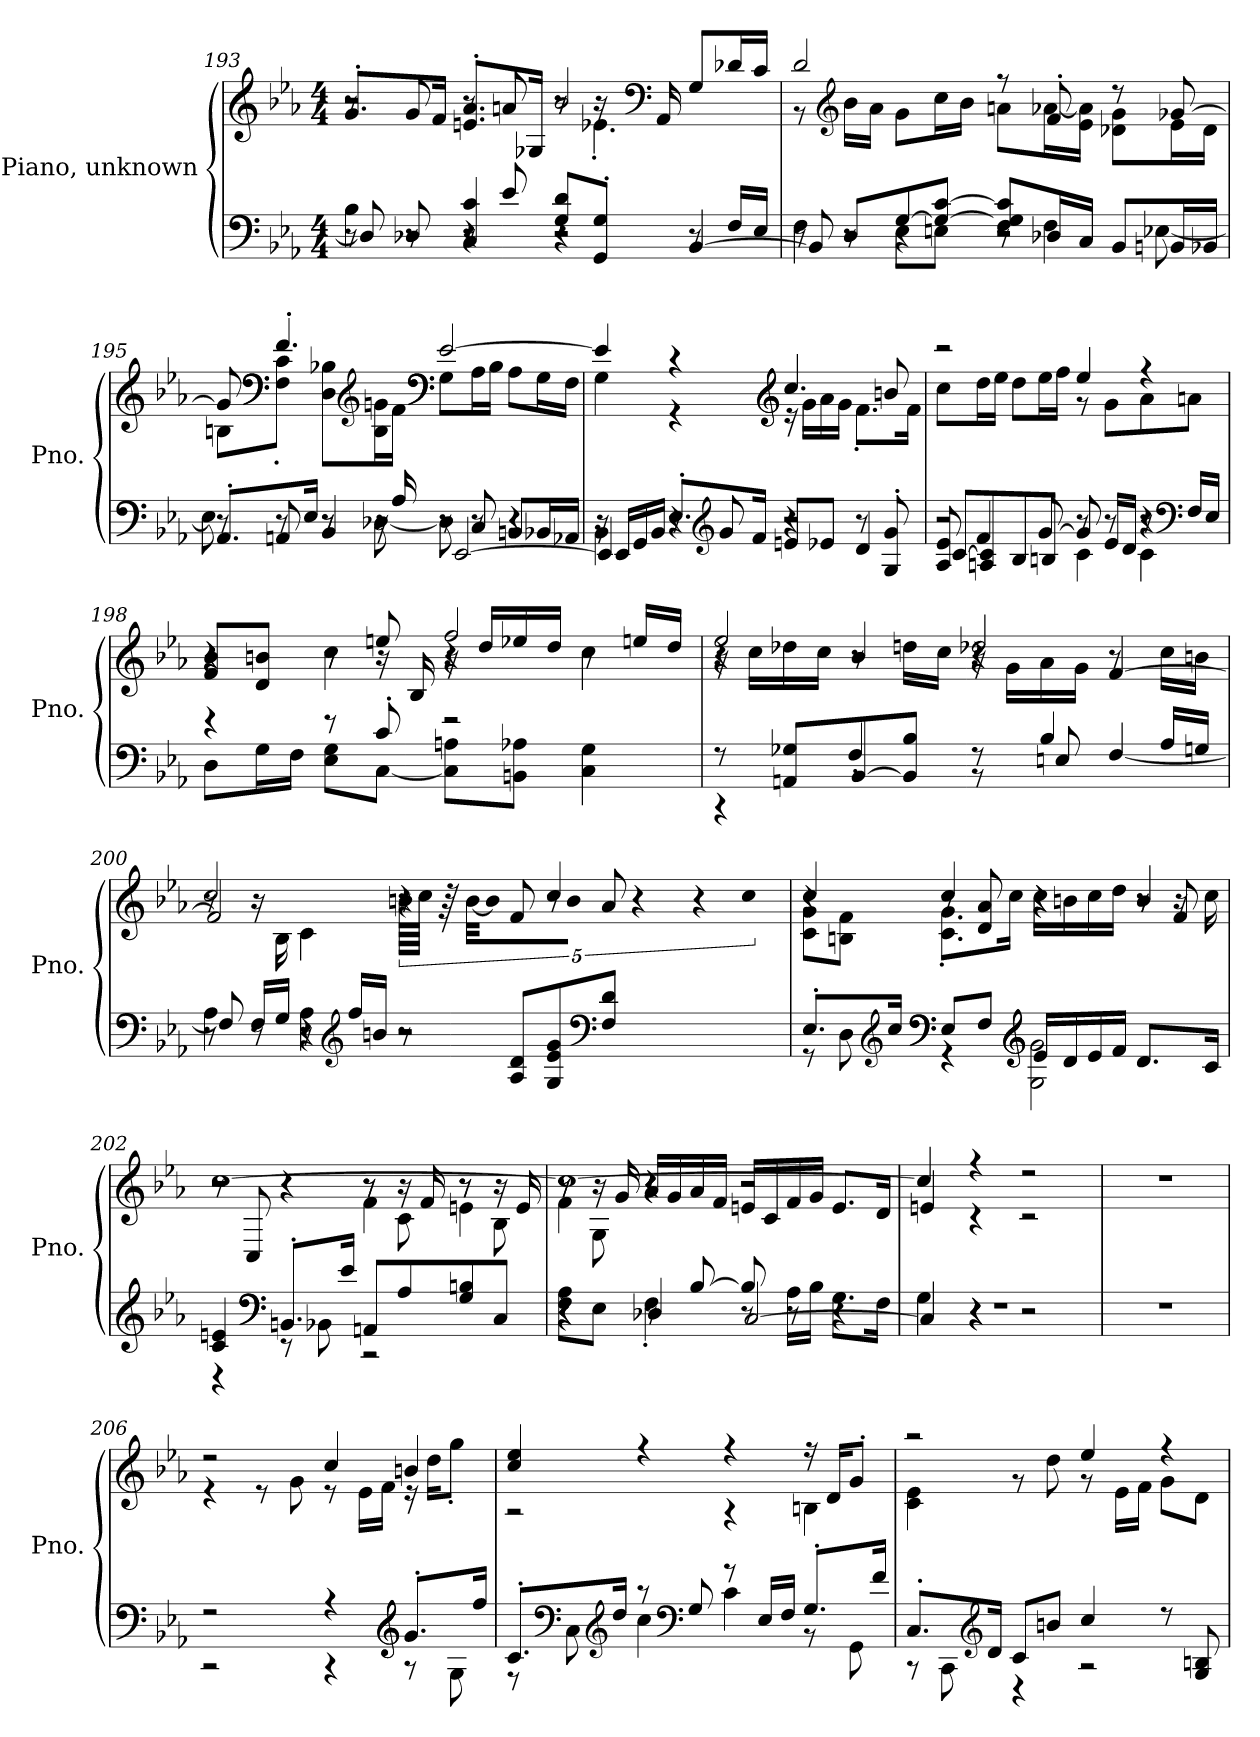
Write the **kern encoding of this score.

**kern	**kern
*part1	*part1
*staff2	*staff1
*I"Piano, unknown	*
*I'Pno.	*
!!LO:LB:g=z
*clefF4	*clefG2
*k[b-e-a-]	*k[b-e-a-]
*M4/4	*M4/4
=193	=193
*^	*^
*	*^	*	*^
8r	4B-\	8D/]	8r	2r	8.g'/L
8D-X/	.	8r	8g/	.	.
.	.	.	.	.	16f/Jk
8r	4r	4C/ 4c/	8r	.	8.en/' 8.a-/'L
8e-/	.	.	8an/	.	.
.	.	.	.	.	16G-X/Jk
8G/ 8d/L	2r	4r	2b-/	8r	8r
8GG/' 8G/'J	.	.	.	4.e-X'\	16r
*	*	*	*clefF4	*	*
.	.	.	.	.	16AA-/
8r	.	[4BB-/	.	.	8G-/L
16F/LL	.	.	.	.	16d-X/L
16E-/JJ	.	.	.	.	16c/JJ
*	*	*	*	*v	*v
=194	=194	=194	=194	=194
8r	4F\	8BB-/]	2d/	8r
*	*	*	*clefG2	*
8D/L	.	8r	.	16b-\LL
.	.	.	.	16a-\JJ
[8G/	8E-\L	4r	.	8g\L
8G/_ [8c/J	8En\J	.	.	16cc\L
.	.	.	.	16b-\JJ
8F/ 8G/] 8c/]L	8r	2r	8r	8an\L
16D-X/L	4F\	.	8f'/	[16a-X\L
16C/JJ	.	.	.	16e-\ 16a-\]JJ
8BB-/L	.	.	8r	8d-X\ 8g\L
16BBn/L	[8E-X\	.	[8g-X/	16e-\L
16BB-X/JJ	.	.	.	16d-\JJ
!!LO:PB:g=z	!!
=195	=195	=195	=195	=195
8.AA-'/L	8E-\]	8r	8g-/]	8Bn\L
*	*	*	*clefF4	*
.	8r	8AAn/	4.f'/	8F\' 8c\'J
16E-/Jk	.	.	.	.
8r	8r	4BB-/	.	8D\ 8B-X\L
*	*	*	*clefG2	*
16r	[8D-X\	.	.	16B-\ 16gn\L
16A-/	.	.	.	16f\JJ
*	*	*	*clefF4	*
8r	8D-\]	[2EE-/	[2e-/	8G\L
8C/	8r	.	.	16A-\L
.	.	.	.	16B-\JJ
8BBn/L	4r	.	.	8A-\L
16BB-X/L	.	.	.	16G\L
16AA-X/JJ	.	.	.	16F\JJ
=196	=196	=196	=196	=196
16r	4BB-\	4EE-/]	4e-/]	4G\
16EE-/LL	.	.	.	.
16GG/	.	.	.	.
16BB-/JJ	.	.	.	.
8.E-'/L	4r	8r	4r	4r
*clefG2	*	*	*	*
.	.	8g/	.	.
16f/Jk	.	.	.	.
*	*	*	*clefG2	*
8en/L	2r	4r	4.cc/	16r
.	.	.	.	16g\LL
8e-X/J	.	.	.	16a-\
.	.	.	.	16g\JJ
8r	.	4d/	.	8.f'\L
8G/' 8g/'	.	.	8bn/	.
.	.	.	.	16f\Jk
!!LO:LB:g=z	!!
=197	=197	=197	=197	=197
8A-/ 8e-/	2r	[8c/L	2r	8cc\L
4f/	.	8An/ 8c/]	.	16dd\L
.	.	.	.	16ee-\JJ
.	.	8B-/	.	8dd\L
[8g/	.	8Bn/J	.	16ee-\L
.	.	.	.	16ff\JJ
8g/]	4c\	8r	4ee-/	8r
8r	.	16e-/LL	.	8g\L
.	.	16d/JJ	.	.
4r	4c\	8r	4r	8a-\
*clefF4	*	*	*	*
.	.	16F/LL	.	8an\J
.	.	16E-/JJ	.	.
*	*v	*v	*	*
=198	=198	=198	=198
*	*	*	*^
4r	8D\L	4r	4r	8f/ 8b-/L
.	16G\L	.	.	8d/ 8bn/J
.	16F\JJ	.	.	.
8r	8E-\ 8G\L	8r	4cc\	8r
8c'/	[8C\J	8een/	.	16r
.	.	.	.	16B-/
2r	8C\] 8An\L	2ff/	4r	16r
.	.	.	.	16dd/LL
.	8BBn\ 8A-X\J	.	.	16ee-X/
.	.	.	.	16dd/JJ
.	4C\ 4G\	.	4cc\	8r
.	.	.	.	16een/LL
.	.	.	.	16dd/JJ
!!LO:LB:g=z	!!	!!
=199	=199	=199	=199	=199
8r	4r	2ee-/	16r	4r
.	.	.	16cc\LL	.
8AAn/ 8G-X/L	.	.	16dd-X\	.
.	.	.	16cc\JJ	.
[8BB-/	4F'/	.	8r	4b-/
8BB-/] 8B-/J	.	.	16ddn\LL	.
.	.	.	16cc\JJ	.
8r	8r	2dd-X/	16r	4r
.	.	.	16g\LL	.
4B-/	8En/	.	16a-\	.
.	.	.	16g\JJ	.
.	[4F/	.	8r	[4f/
16A-/LL	.	.	16cc\LL	.
16Gn/JJ	.	.	16bn\JJ	.
=200	=200	=200	=200	=200
*	*^	*	*	*
8r	4A-\	8F/]	2cc/	8r	2f/]
16F/LL	.	8r	.	16r	.
16G/JJ	.	.	.	16B-\	.
8r	4A-\	4r	.	4c\	.
*clefG2	*	*	*	*	*
16ff/LL	.	.	.	.	.
16bn/JJ	.	.	.	.	.
8r	2r	2r	8r	80bn\LLLL	4r
.	.	.	.	80cc\JJJJ	.
.	.	.	.	80r	.
.	.	.	.	[40b\KKL	.
.	.	.	.	8b\]	.
8A-/ 8d/L	.	.	8f/	.	.
.	.	.	.	16b\Jk	.
8G/ 8e-/ 8g/	.	.	4cc/	8r	8r
*clefF4	*	*	*	*	*
8F/ 8d/J	.	.	.	16r	8a-/
.	.	.	.	16cc\	.
*	*v	*v	*	*	*
!!LO:LB:g=z	!!	!!
=201	=201	=201	=201	=201
8.E-'/L	8r	4cc/	8c\ 8g\L	4r
.	8D\	.	8Bn\ 8f\J	.
*clefG2	*	*	*	*
16cc/Jk	.	.	.	.
*clefF4	*	*	*	*
8E-/L	4r	4cc/	8.c\' 8.g\'L	8r
8F/J	.	.	.	8d/ 8a-/
.	.	.	16cc\Jk	.
*clefG2	*	*	*	*
16e-/LL	2G\ 2g\	4r	16cc\LL	4r
16d/	.	.	16bn\	.
16e-/	.	.	16cc\	.
16f/JJ	.	.	16dd\JJ	.
8.d/L	.	4b/	8r	8r
.	.	.	16r	8f/
16c/Jk	.	.	16cc\	.
=202	=202	=202	=202	=202
*	*	*	*	*^
4c/ 4en/	4r	[1cc	2r	8r	2r
.	.	.	.	8C/	.
*clefF4	*	*	*	*	*
8.BBn'/L	8r	.	.	4r	.
.	8BB-X\	.	.	.	.
16e/Jk	.	.	.	.	.
8AAn/L	2r	.	4f\	8r	8r
8A-/	.	.	.	16r	8c\
.	.	.	.	16f/	.
8G/ 8Bn/	.	.	4en\	8r	8r
8C/J	.	.	.	16r	8B-\
.	.	.	.	16e/	.
!!LO:LB:g=z	!!	!!	!!
=203	=203	=203	=203	=203	=203
*	*^	*	*	*	*
4r	8F\ 8A-\L	4r	1cc_	4f\	8r	8r
.	8E-\J	.	.	.	16r	8G\
.	.	.	.	.	16g/	.
8r	4F'\	4D-X/	.	4r	16a-/LL	4r
.	.	.	.	.	16g/	.
[8B-/	.	.	.	.	16a-/	.
.	.	.	.	.	16f/JJ	.
8B-/]	8r	[2C/	.	2r	16en/LL	2r
.	.	.	.	.	16c/	.
8r	16A-\LL	.	.	.	16f/	.
.	16B-\JJ	.	.	.	16g/JJ	.
4r	8.G\L	.	.	.	8.e/L	.
.	16F\Jk	.	.	.	16d/Jk	.
*	*	*	*	*v	*v	*v
=204	=204	=204	=204	=204
1r	4G\	4C/]	4cc/]	4en/
.	4r	4r	4r	4r
.	2r	2r	2r	2r
*v	*v	*v	*	*
*	*v	*v
=205	=205
1r	1r
=206	=206
*^	*^
2r	2r	2r	4r
.	.	.	8r
.	.	.	8g\
4r	4r	4cc/	8r
.	.	.	16e-\LL
.	.	.	16f\JJ
*clefG2	*	*	*
8.g'/L	8r	4bn/	16r
.	.	.	16dd\KL
.	8G\	.	8gg'\J
16ff/Jk	.	.	.
!!LO:LB:g=z	!!
=207	=207	=207	=207
8.c'/L	8r	4cc/ 4ee-/	2r
*clefF4	*	*	*
.	8C\	.	.
*clefG2	*	*	*
16dd/Jk	.	.	.
8r	4cc\	4r	.
*clefF4	*	*	*
8G/	.	.	.
8r	4c\	4r	4r
16E-/LL	.	.	.
16F/JJ	.	.	.
8.G'/L	8r	16r	4Bn\
.	.	16d/KL	.
.	8GG\	8g'/J	.
16f/Jk	.	.	.
=208	=208	=208	=208
8.C'/L	8r	2r	4c\ 4e-\
.	8CC\	.	.
*clefG2	*	*	*
16d/Jk	.	.	.
8c/L	4r	.	8r
8bn/J	.	.	8dd\
4cc/	2r	4ee-/	8r
.	.	.	16e-\LL
.	.	.	16f\JJ
8r	.	4r	8g\L
8G/ 8Bn/	.	.	8d\J
*v	*v	*	*
*	*v	*v
=	=
*-	*-
